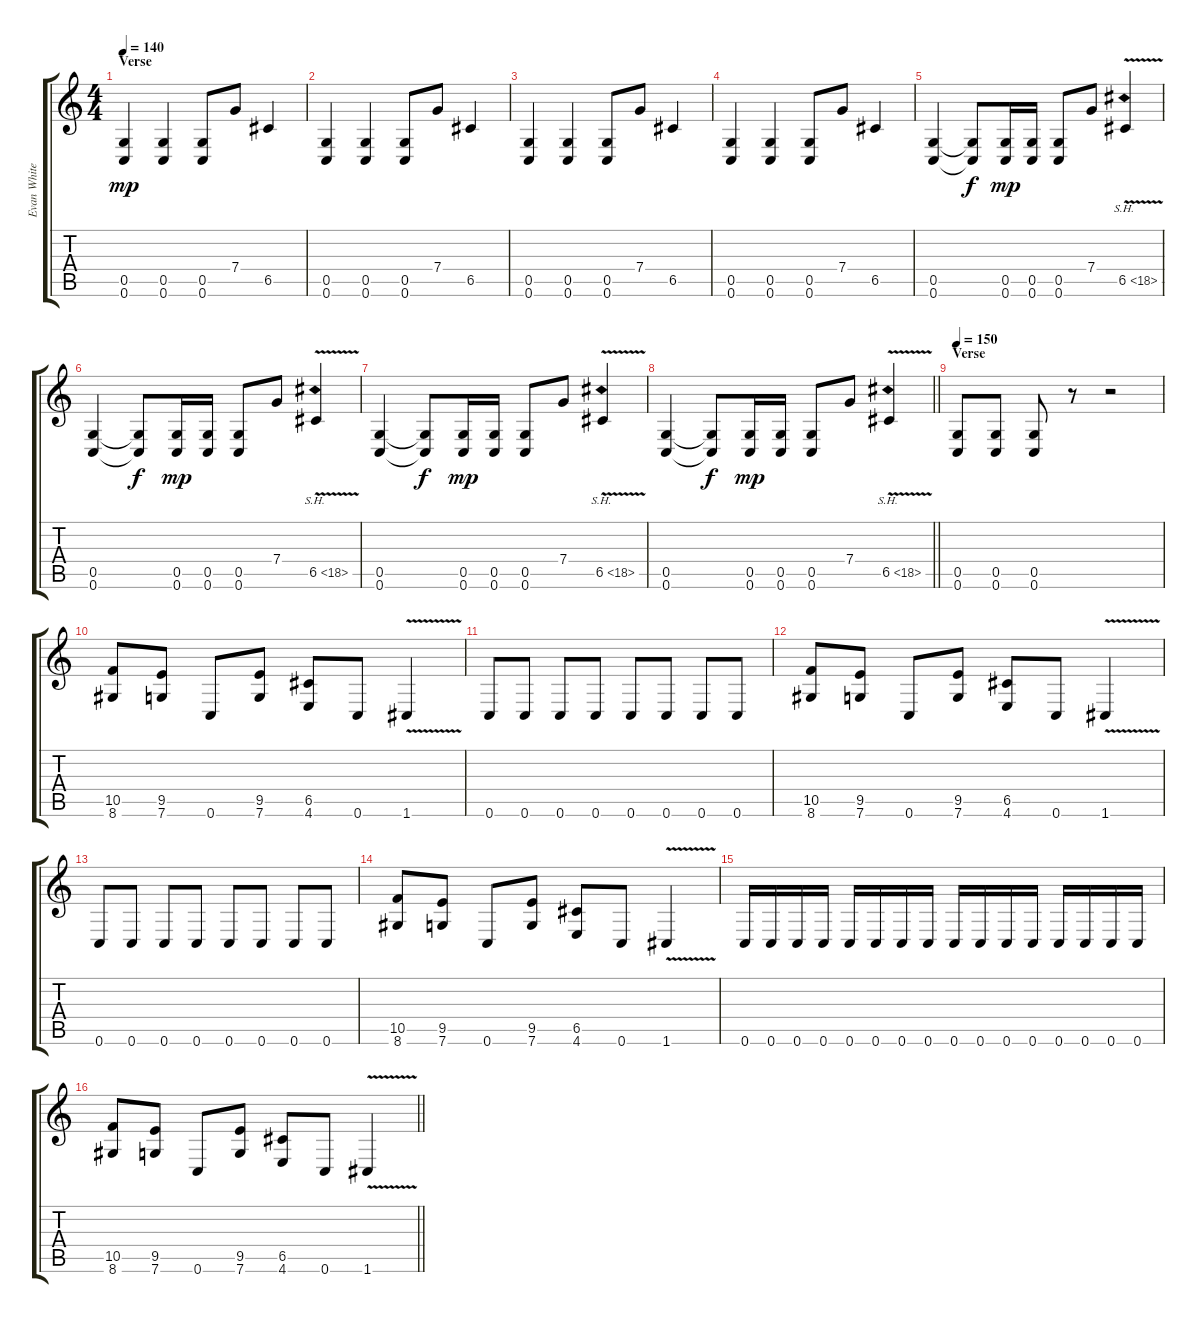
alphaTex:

\track ("Evan White Gtr.1" "Evan White") {instrument distortionguitar}
\staff {score tabs}
\tuning (D4 A3 F3 C3 G2 C2) {hide}
\ts (4 4)
\section ("" "Verse")
\tempo 140
\clef g2
\ks c
(0.5 0.6).4{dy mp} (0.5 0.6).4 (0.5 0.6).8 7.4.8 6.5.4 |
(0.5 0.6).4 (0.5 0.6).4 (0.5 0.6).8 7.4.8 6.5.4 |
(0.5 0.6).4 (0.5 0.6).4 (0.5 0.6).8 7.4.8 6.5.4 |
(0.5 0.6).4 (0.5 0.6).4 (0.5 0.6).8 7.4.8 6.5.4 |
(0.5 0.6).4 (0.5{t} 0.6{t}).8{dy f} (0.5 0.6).16{dy mp} (0.5 0.6).16 (0.5 0.6).8 7.4.8 6.5{sh 12 v}.4 |
(0.5 0.6).4 (0.5{t} 0.6{t}).8{dy f} (0.5 0.6).16{dy mp} (0.5 0.6).16 (0.5 0.6).8 7.4.8 6.5{sh 12 v}.4 |
(0.5 0.6).4 (0.5{t} 0.6{t}).8{dy f} (0.5 0.6).16{dy mp} (0.5 0.6).16 (0.5 0.6).8 7.4.8 6.5{sh 12 v}.4 |
\barLineRight lightlight
(0.5 0.6).4 (0.5{t} 0.6{t}).8{dy f} (0.5 0.6).16{dy mp} (0.5 0.6).16 (0.5 0.6).8 7.4.8 6.5{sh 12 v}.4 |
\section ("" "Verse")
\tempo 150
(0.5 0.6).8 (0.5 0.6).8 (0.5 0.6).8 r.8 r.2 |
(10.5 8.6).8 (9.5 7.6).8 0.6.8 (9.5 7.6).8 (6.5 4.6).8 0.6.8 1.6{v}.4 |
0.6.8 0.6.8 0.6.8 0.6.8 0.6.8 0.6.8 0.6.8 0.6.8 |
(10.5 8.6).8 (9.5 7.6).8 0.6.8 (9.5 7.6).8 (6.5 4.6).8 0.6.8 1.6{v}.4 |
0.6.8 0.6.8 0.6.8 0.6.8 0.6.8 0.6.8 0.6.8 0.6.8 |
(10.5 8.6).8 (9.5 7.6).8 0.6.8 (9.5 7.6).8 (6.5 4.6).8 0.6.8 1.6{v}.4 |
0.6.16 0.6.16 0.6.16 0.6.16 0.6.16 0.6.16 0.6.16 0.6.16 0.6.16 0.6.16 0.6.16 0.6.16 0.6.16 0.6.16 0.6.16 0.6.16 |
\barLineRight lightlight
(10.5 8.6).8 (9.5 7.6).8 0.6.8 (9.5 7.6).8 (6.5 4.6).8 0.6.8 1.6{v}.4
